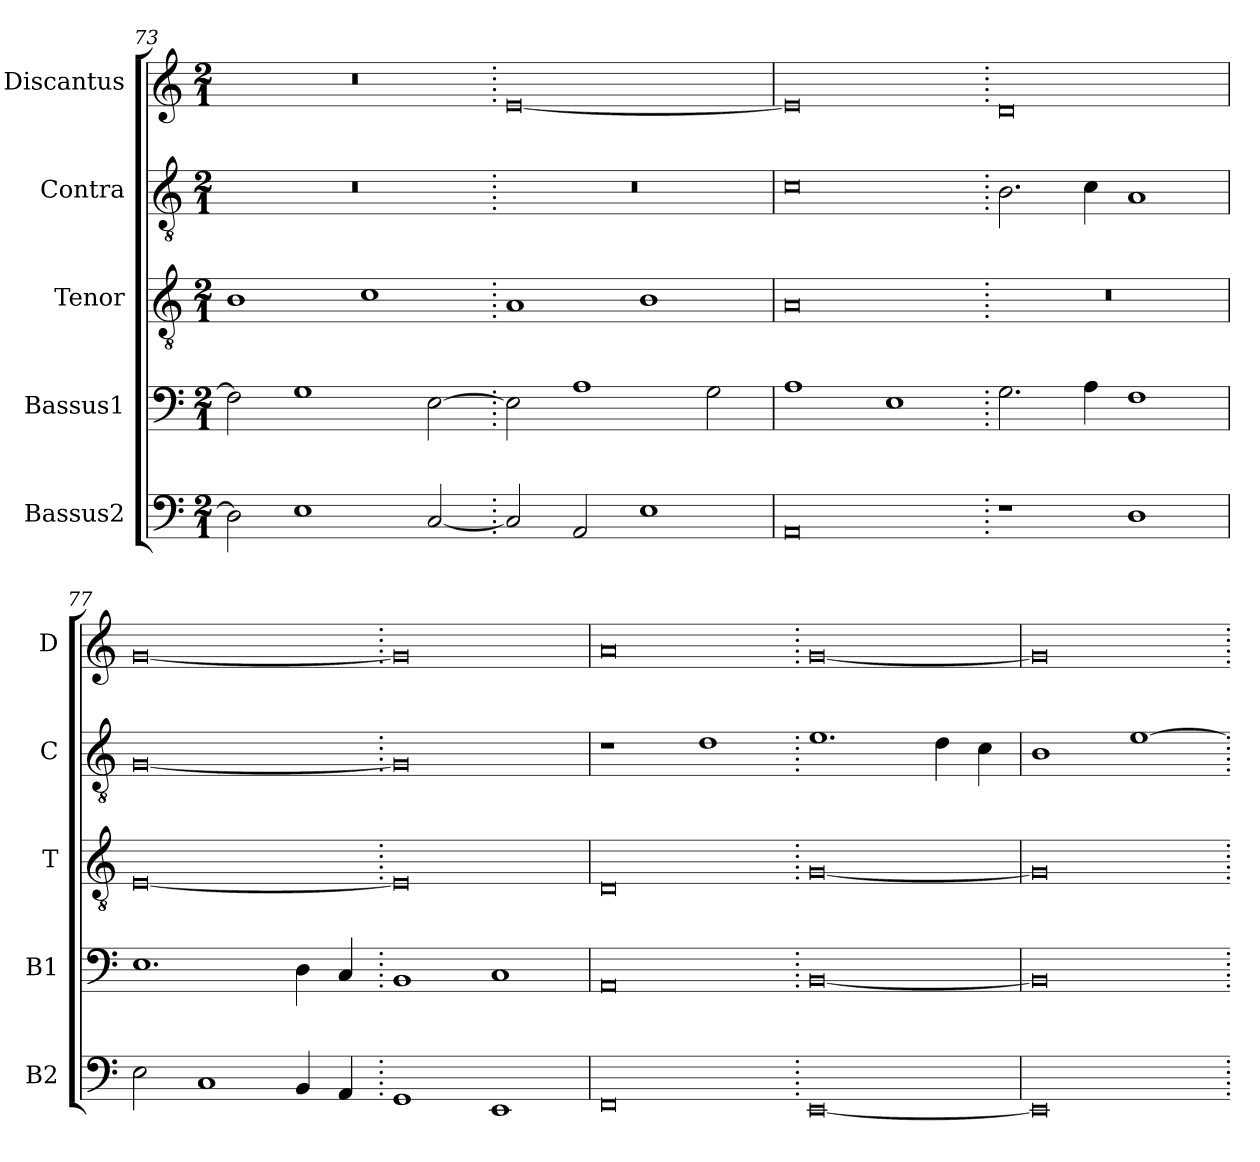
**kern	**kern	**kern	**kern	**kern
*part5	*part4	*part3	*part2	*part1
*staff5	*staff4	*staff3	*staff2	*staff1
*I"Bassus2	*I"Bassus1	*I"Tenor	*I"Contra	*I"Discantus
*I'B2	*I'B1	*I'T	*I'C	*I'D
*clefF4	*clefF4	*clefGv2	*clefGv2	*clefG2
*k[]	*k[]	*k[]	*k[]	*k[]
*M2/1	*M2/1	*M2/1	*M2/1	*M2/1
=73	=73	=73	=73	=73
2D\]	2F\]	1B	0r	0r
1E	1G	.	.	.
.	.	1c	.	.
[2C/	[2E\	.	.	.
=74.	=74.	=74.	=74.	=74.
2C/]	2E\]	1A	0r	[0e
2AA/	1A	.	.	.
1E	.	1B	.	.
.	2G\	.	.	.
=75	=75	=75	=75	=75
0AA	1A	0A	0c	0e]
.	1E	.	.	.
=76.	=76.	=76.	=76.	=76.
1r	2.G\	0r	2.B\	0d
.	4A\	.	4c\	.
1D	1F	.	1A	.
=77	=77	=77	=77	=77
2E\	1.E	[0E	[0G	[0g
1C	.	.	.	.
4BB/	4D\	.	.	.
4AA/	4C/	.	.	.
=78.	=78.	=78.	=78.	=78.
1GG	1BB	0E]	0G]	0g]
1EE	1C	.	.	.
=79	=79	=79	=79	=79
0FF	0AA	0D	1r	0a
.	.	.	1d	.
=80.	=80.	=80.	=80.	=80.
[0EE	[0BB	[0G	1.e	[0g
.	.	.	4d\	.
.	.	.	4c\	.
=81	=81	=81	=81	=81
0EE]	0BB]	0G]	1B	0g]
.	.	.	[1e	.
=.	=.	=.	=.	=.
*-	*-	*-	*-	*-
